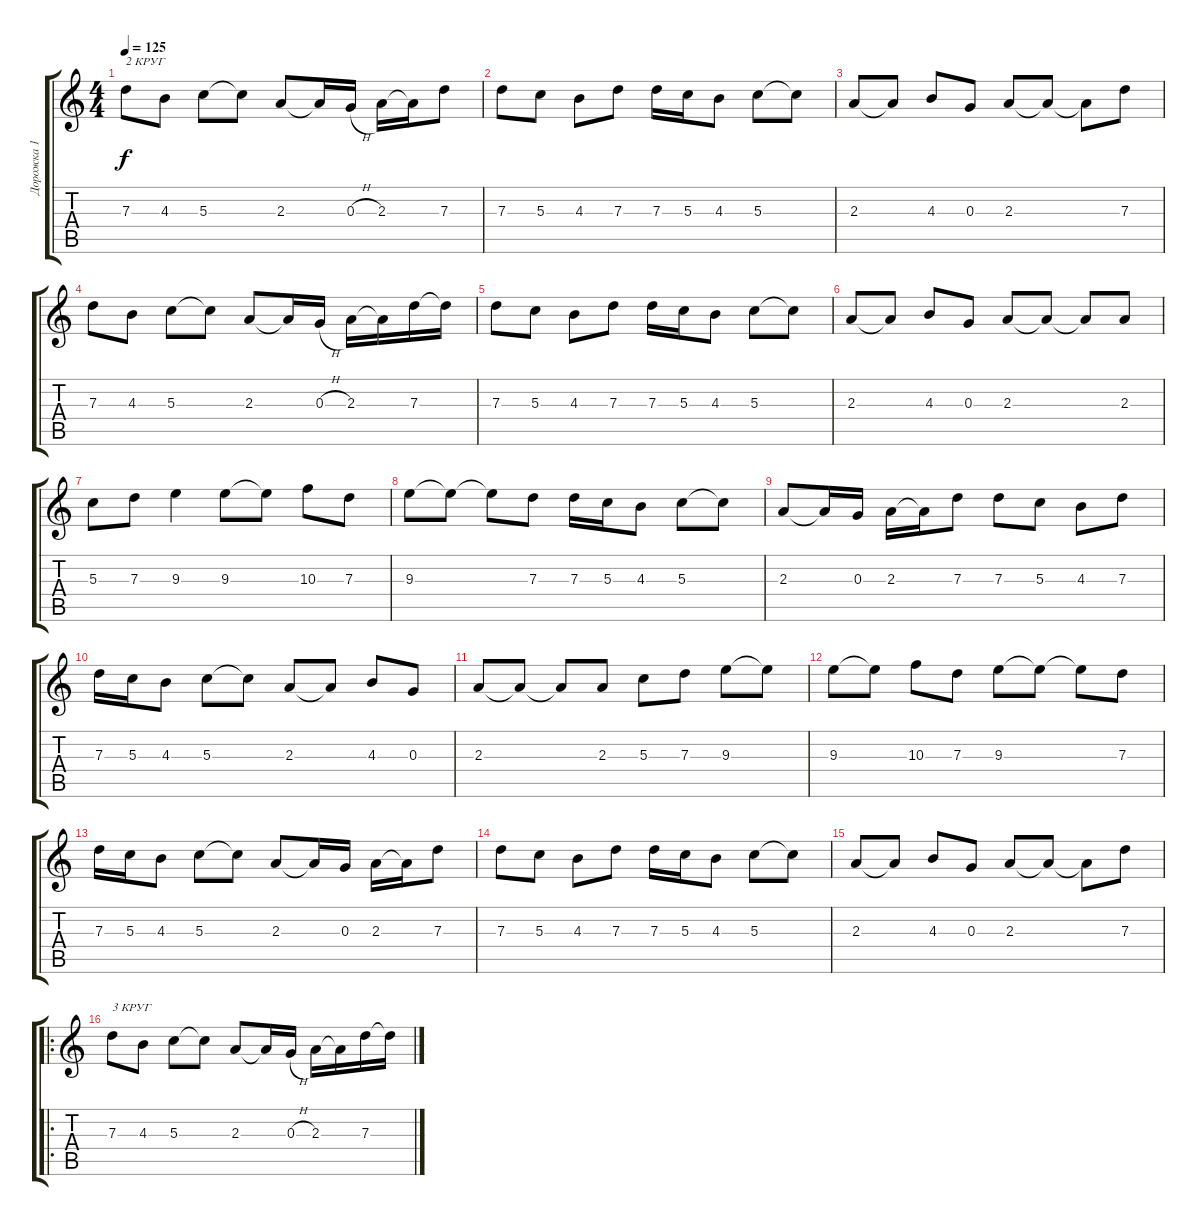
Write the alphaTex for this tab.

\track ("Дорожка 1" "Дорожка 1") {instrument acousticguitarsteel}
\staff {score tabs}
\tuning (E4 B3 G3 D3 A2 E2) {hide}
\ts (4 4)
\tempo 125
\clef g2
\ks c
7.3.8{txt "2 КРУГ" dy f} 4.3.8 5.3.8 5.3{t}.8 2.3.8 2.3{t}.16 0.3{h}.16 2.3.16 2.3{t}.16 7.3.8 |
7.3.8 5.3.8 4.3.8 7.3.8 7.3.16 5.3.16 4.3.8 5.3.8 5.3{t}.8 |
2.3.8 2.3{t}.8 4.3.8 0.3.8 2.3.8 2.3{t}.8 2.3{t}.8 7.3.8 |
7.3.8 4.3.8 5.3.8 5.3{t}.8 2.3.8 2.3{t}.16 0.3{h}.16 2.3.16 2.3{t}.16 7.3.16 7.3{t}.16 |
7.3.8 5.3.8 4.3.8 7.3.8 7.3.16 5.3.16 4.3.8 5.3.8 5.3{t}.8 |
2.3.8 2.3{t}.8 4.3.8 0.3.8 2.3.8 2.3{t}.8 2.3{t}.8 2.3.8 |
5.3.8 7.3.8 9.3.4 9.3.8 9.3{t}.8 10.3.8 7.3.8 |
9.3.8 9.3{t}.8 9.3{t}.8 7.3.8 7.3.16 5.3.16 4.3.8 5.3.8 5.3{t}.8 |
2.3.8 2.3{t}.16 0.3.16 2.3.16 2.3{t}.16 7.3.8 7.3.8 5.3.8 4.3.8 7.3.8 |
7.3.16 5.3.16 4.3.8 5.3.8 5.3{t}.8 2.3.8 2.3{t}.8 4.3.8 0.3.8 |
2.3.8 2.3{t}.8 2.3{t}.8 2.3.8 5.3.8 7.3.8 9.3.8 9.3{t}.8 |
9.3.8 9.3{t}.8 10.3.8 7.3.8 9.3.8 9.3{t}.8 9.3{t}.8 7.3.8 |
7.3.16 5.3.16 4.3.8 5.3.8 5.3{t}.8 2.3.8 2.3{t}.16 0.3.16 2.3.16 2.3{t}.16 7.3.8 |
7.3.8 5.3.8 4.3.8 7.3.8 7.3.16 5.3.16 4.3.8 5.3.8 5.3{t}.8 |
2.3.8 2.3{t}.8 4.3.8 0.3.8 2.3.8 2.3{t}.8 2.3{t}.8 7.3.8 |
\ro
7.3.8{txt "3 КРУГ"} 4.3.8 5.3.8 5.3{t}.8 2.3.8 2.3{t}.16 0.3{h}.16 2.3.16 2.3{t}.16 7.3.16 7.3{t}.16
